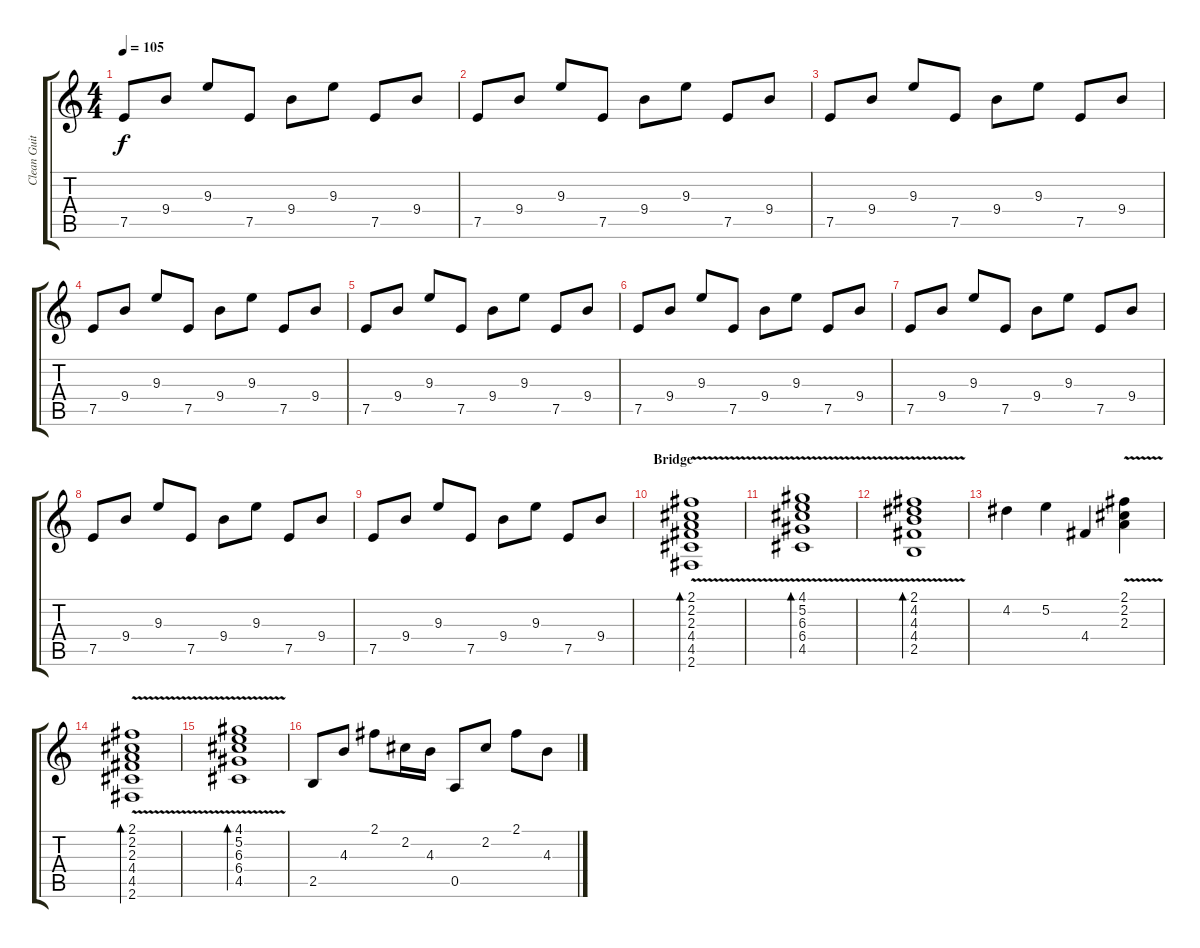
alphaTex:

\track ("Clean Guitar" "Clean Guit") {instrument electricguitarclean}
\staff {score tabs}
\tuning (E4 B3 G3 D3 A2 E2) {hide}
\ts (4 4)
\tempo 105
\clef g2
\ks c
7.5.8{dy f} 9.4.8 9.3.8 7.5.8 9.4.8 9.3.8 7.5.8 9.4.8 |
7.5.8 9.4.8 9.3.8 7.5.8 9.4.8 9.3.8 7.5.8 9.4.8 |
7.5.8 9.4.8 9.3.8 7.5.8 9.4.8 9.3.8 7.5.8 9.4.8 |
7.5.8 9.4.8 9.3.8 7.5.8 9.4.8 9.3.8 7.5.8 9.4.8 |
7.5.8 9.4.8 9.3.8 7.5.8 9.4.8 9.3.8 7.5.8 9.4.8 |
7.5.8 9.4.8 9.3.8 7.5.8 9.4.8 9.3.8 7.5.8 9.4.8 |
7.5.8 9.4.8 9.3.8 7.5.8 9.4.8 9.3.8 7.5.8 9.4.8 |
7.5.8 9.4.8 9.3.8 7.5.8 9.4.8 9.3.8 7.5.8 9.4.8 |
7.5.8 9.4.8 9.3.8 7.5.8 9.4.8 9.3.8 7.5.8 9.4.8 |
\section ("" "Bridge")
(2.1 2.2 2.3 4.4 4.5 2.6{v}).1{bd 240} |
(4.1 5.2 6.3 6.4 4.5{v}).1{bd 240} |
(2.1 4.2 4.3 4.4 2.5{v}).1{bd 240} |
4.2.4 5.2.4 4.4.4 (2.1 2.2{v} 2.3).4 |
(2.1 2.2 2.3 4.4 4.5{v} 2.6).1{bd 240} |
(4.1 5.2 6.3 6.4 4.5{v}).1{bd 240} |
2.5.8 4.3.8 2.1.8 2.2.16 4.3.16 0.5.8 2.2.8 2.1.8 4.3.8
